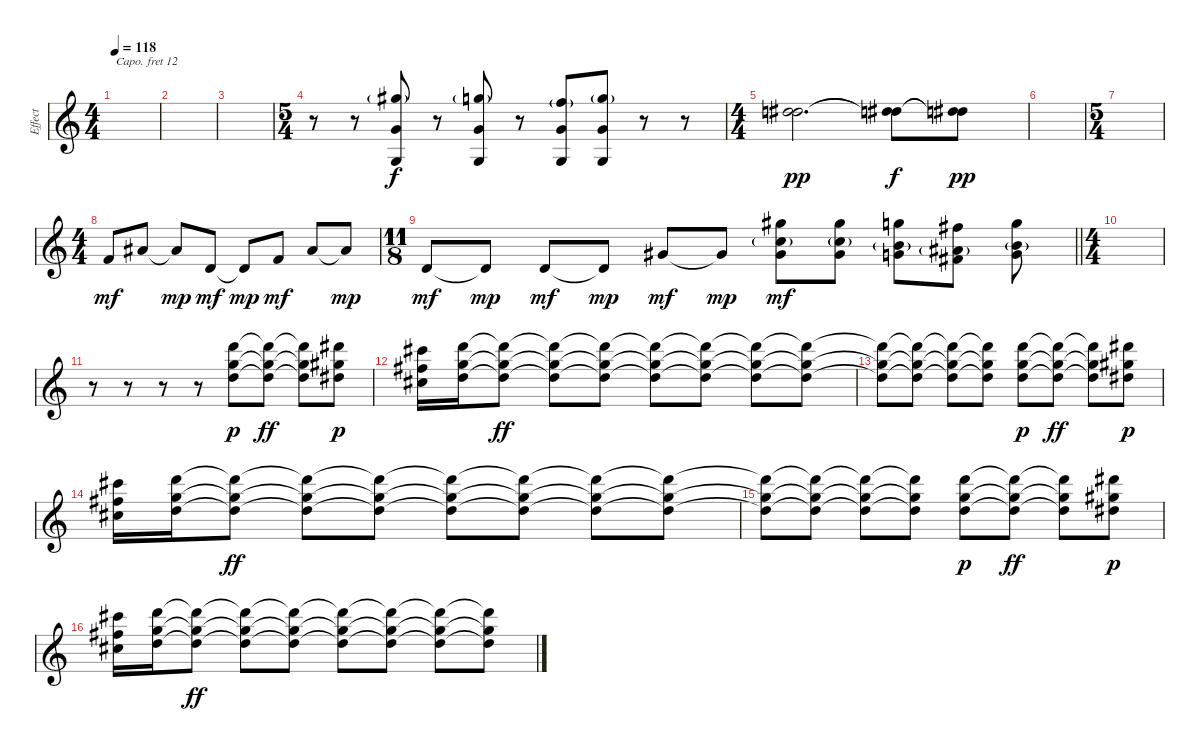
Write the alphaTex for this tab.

\track ("Effect" "Effect") {instrument orchestralharp}
\staff {score}
\capo 12
\tuning (E4 B3 G3 D3 A2 E2) {hide}
\ts (4 4)
\tempo 118
\clef g2
\ks c
|
|
|
\ts (5 4)
r.8 r.8 (4.1{g} 5.4 3.6).8 r.8 (3.1{g} 5.4 3.6).8 r.8 (1.1{g pm} 5.4{pm} 3.6{pm}).8 (3.1{g} 5.4 3.6).8 r.8 r.8 |
\ts (4 4)
(4.2 7.3).2{d dy pp} (4.2{t} 7.3{t}).8{dy f} (4.2{t} 7.3{t}).8{dy pp} |
|
\ts (5 4)
|
\ts (4 4)
3.4.8{dy mf} 8.4.8 8.4{t}.8{dy mp} 0.4.8{dy mf} 0.4{t}.8{dy mp} 3.4.8{dy mf} 8.4.8 8.4{t}.8{dy mp} |
\ts (11 8)
\barLineRight lightlight
0.4.8{dy mf} 0.4{t}.8{dy mp} 0.4.8{dy mf} 0.4{t}.8{dy mp} 6.4.8{dy mf} 6.4{t}.8{dy mp} (9.2 5.3{g} 6.4).8{dy mf} (9.2 5.3{g} 6.4).8 (8.2 4.3{g} 5.4).8 (7.2 3.3{g} 4.4).8 (8.2 4.3{g} 5.4).8 |
\ts (4 4)
|
r.8 r.8 r.8 r.8 (10.1 8.2 7.3).8{dy p volume 8} (10.1{t} 8.2{t} 7.3{t}).8{dy ff} (10.1{t} 8.2{t} 7.3{t}).8 (11.1 9.2 8.3).8{dy p} |
(9.1 7.2 6.3).16 (10.1 8.2 7.3).16 (10.1{t} 8.2{t} 7.3{t}).8{dy ff} (10.1{t} 8.2{t} 7.3{t}).8 (10.1{t} 8.2{t} 7.3{t}).8 (10.1{t} 8.2{t} 7.3{t}).8 (10.1{t} 8.2{t} 7.3{t}).8 (10.1{t} 8.2{t} 7.3{t}).8 (10.1{t} 8.2{t} 7.3{t}).8 |
(10.1{t} 8.2{t} 7.3{t}).8 (10.1{t} 8.2{t} 7.3{t}).8 (10.1{t} 8.2{t} 7.3{t}).8 (10.1{t} 8.2{t} 7.3{t}).8 (10.1 8.2 7.3).8{dy p} (10.1{t} 8.2{t} 7.3{t}).8{dy ff} (10.1{t} 8.2{t} 7.3{t}).8 (11.1 9.2 8.3).8{dy p} |
(9.1 7.2 6.3).16 (10.1 8.2 7.3).16 (10.1{t} 8.2{t} 7.3{t}).8{dy ff} (10.1{t} 8.2{t} 7.3{t}).8 (10.1{t} 8.2{t} 7.3{t}).8 (10.1{t} 8.2{t} 7.3{t}).8 (10.1{t} 8.2{t} 7.3{t}).8 (10.1{t} 8.2{t} 7.3{t}).8 (10.1{t} 8.2{t} 7.3{t}).8 |
(10.1{t} 8.2{t} 7.3{t}).8 (10.1{t} 8.2{t} 7.3{t}).8 (10.1{t} 8.2{t} 7.3{t}).8 (10.1{t} 8.2{t} 7.3{t}).8 (10.1 8.2 7.3).8{dy p} (10.1{t} 8.2{t} 7.3{t}).8{dy ff} (10.1{t} 8.2{t} 7.3{t}).8 (11.1 9.2 8.3).8{dy p} |
(9.1 7.2 6.3).16 (10.1 8.2 7.3).16 (10.1{t} 8.2{t} 7.3{t}).8{dy ff} (10.1{t} 8.2{t} 7.3{t}).8 (10.1{t} 8.2{t} 7.3{t}).8 (10.1{t} 8.2{t} 7.3{t}).8 (10.1{t} 8.2{t} 7.3{t}).8 (10.1{t} 8.2{t} 7.3{t}).8 (10.1{t} 8.2{t} 7.3{t}).8
